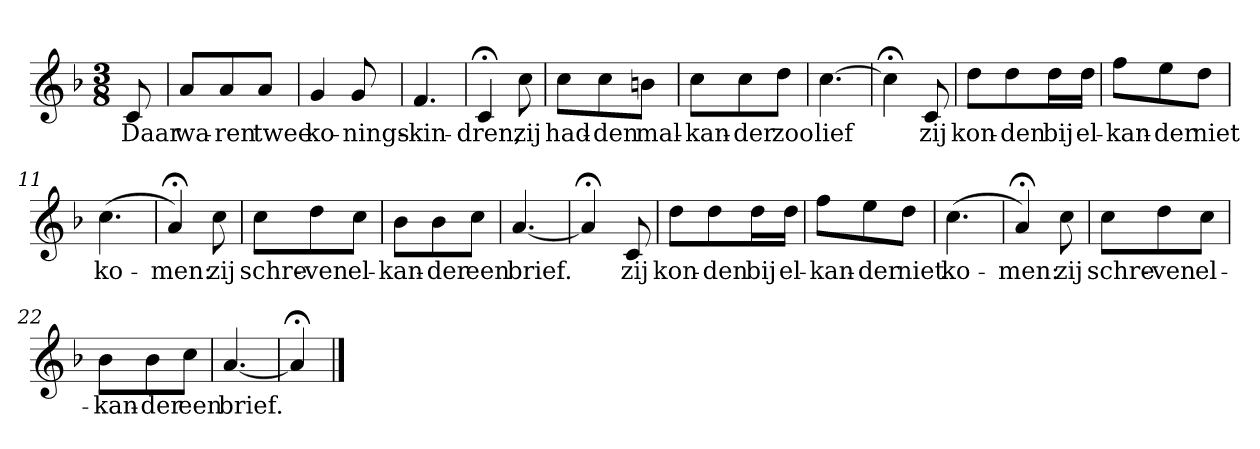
**kern	**text
*part1	*part1
*staff1	*staff1
*k[b-]	*
*F:	*
*M3/8	*
*MM120	*
=	=
8c	Daar
=1	=1
8aL	wa-
8a	-ren
8aJ	twee
=2	=2
4g	ko-
8g	-nings-
=3	=3
4.f	-kin-
=4	=4
4c;<	-dren,
8cc	zij
=5	=5
8ccL	had-
8cc	-den
8bnJ	mal-
=6	=6
8ccL	-kan-
8cc	-der
8ddJ	zoo
=7	=7
[4.cc	lief
=8	=8
4cc;<]	.
8c	zij
=9	=9
8ddL	kon-
8dd	-den
16ddL	bij
16ddJJ	el-
=10	=10
8ffL	-kan-
8ee	-der
8ddJ	niet
=11	=11
(4.cc	ko-
=12	=12
4a;<)	-men:
8cc	zij
=13	=13
8ccL	schre-
8dd	-ven
8ccJ	el-
=14	=14
8b-L	-kan-
8b-	-der
8ccJ	een
=15	=15
[4.a	brief.
=16	=16
4a;<]	.
8c	zij
=17	=17
8ddL	kon-
8dd	-den
16ddL	bij
16ddJJ	el-
=18	=18
8ffL	-kan-
8ee	-der
8ddJ	niet
=19	=19
(4.cc	ko-
=20	=20
4a;<)	-men:
8cc	zij
=21	=21
8ccL	schre-
8dd	-ven
8ccJ	el-
=22	=22
8b-L	-kan-
8b-	-der
8ccJ	een
=23	=23
[4.a	brief.
=24	=24
4a;<]	.
==	==
*-	*-
